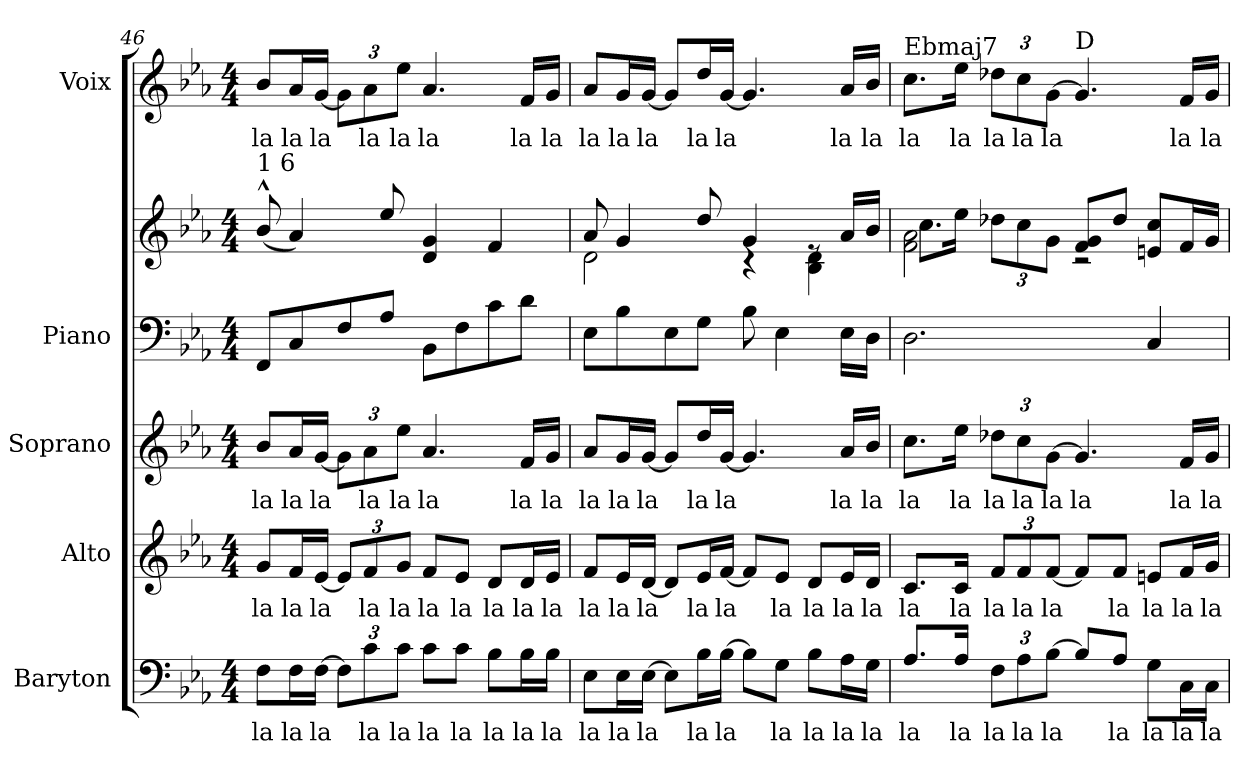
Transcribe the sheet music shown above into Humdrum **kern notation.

**kern	**text	**kern	**text	**kern	**text	**kern	**kern	**kern	**text
*part5	*part5	*part4	*part4	*part3	*part3	*part2	*part2	*part1	*part1
*staff6	*staff6	*staff5	*staff5	*staff4	*staff4	*staff3	*staff2	*staff1	*staff1
*I"Baryton	*	*I"Alto	*	*I"Soprano	*	*I"Piano	*	*I"Voix	*
*I'Bar.	*	*I'A	*	*I'S	*	*I'Pno	*	*I'Voix	*
*clefF4	*	*clefG2	*	*clefG2	*	*clefF4	*clefG2	*clefG2	*
*k[b-e-a-]	*	*k[b-e-a-]	*	*k[b-e-a-]	*	*k[b-e-a-]	*k[b-e-a-]	*k[b-e-a-]	*
*E-:	*	*E-:	*	*E-:	*	*E-:	*E-:	*E-:	*
*M4/4	*	*M4/4	*	*M4/4	*	*M4/4	*M4/4	*M4/4	*
=46	=46	=46	=46	=46	=46	=46	=46	=46	=46
!	!LO:LY:b	!	!	!	!	!	!	!	!
!	!	!	!LO:LY:b	!	!	!	!	!	!
!	!	!	!	!	!LO:LY:b	!	!	!	!
!	!	!	!	!	!	!	!LO:TX:a:t=1 6	!	!
!	!	!	!	!	!	!	!	!	!LO:LY:b
8F\L	la	8g/L	la	8b-/L	la	8FF/L	(<8b-^^>/	8b-/L	la
!	!LO:LY:b	!	!	!	!	!	!	!	!
!	!	!	!LO:LY:b	!	!	!	!	!	!
!	!	!	!	!	!LO:LY:b	!	!	!	!
!	!	!	!	!	!	!	!	!	!LO:LY:b
16F\L	la	16f/L	la	16a-/L	la	8C/	4a-/)	16a-/L	la
!	!LO:LY:b	!	!	!	!	!	!	!	!
!	!	!	!LO:LY:b	!	!	!	!	!	!
!	!	!	!	!	!LO:LY:b	!	!	!	!
!	!	!	!	!	!	!	!	!	!LO:LY:b
[<16F\JJ	la	[<16e-/JJ	la	[<16g/JJ	la	.	.	[<16g/JJ	la
*	*	*Xbrackettup	*	*	*	*	*	*	*
12F\L]	.	12e-/L]	.	12g\L]	.	8F/	.	12g\L]	.
!	!LO:LY:b	!	!	!	!	!	!	!	!
!	!	!	!LO:LY:b	!	!	!	!	!	!
!	!	!	!	!	!LO:LY:b	!	!	!	!
!	!	!	!	!	!	!	!	!	!LO:LY:b
12c\	la	12f/	la	12a-\	la	.	.	12a-\	la
.	.	.	.	.	.	8A-/J	8ee-/	.	.
!	!LO:LY:b	!	!	!	!	!	!	!	!
!	!	!	!LO:LY:b	!	!	!	!	!	!
!	!	!	!	!	!LO:LY:b	!	!	!	!
!	!	!	!	!	!	!	!	!	!LO:LY:b
12c\J	la	12g/J	la	12ee-\J	la	.	.	12ee-\J	la
!	!LO:LY:b	!	!	!	!	!	!	!	!
!	!	!	!LO:LY:b	!	!	!	!	!	!
!	!	!	!	!	!LO:LY:b	!	!	!	!
!	!	!	!	!	!	!	!	!	!LO:LY:b
8c\L	la	8f/L	la	4.a-/	la	8BB-\L	4d/ 4g/	4.a-/	la
!	!LO:LY:b	!	!	!	!	!	!	!	!
!	!	!	!LO:LY:b	!	!	!	!	!	!
8c\J	la	8e-/J	la	.	.	8F\	.	.	.
!	!LO:LY:b	!	!	!	!	!	!	!	!
!	!	!	!LO:LY:b	!	!	!	!	!	!
8B-\L	la	8d/L	la	.	.	8c\	4f/	.	.
!	!LO:LY:b	!	!	!	!	!	!	!	!
!	!	!	!LO:LY:b	!	!	!	!	!	!
!	!	!	!	!	!LO:LY:b	!	!	!	!
!	!	!	!	!	!	!	!	!	!LO:LY:b
16B-\L	la	16d/L	la	16f/LL	la	8d\J	.	16f/LL	la
!	!LO:LY:b	!	!	!	!	!	!	!	!
!	!	!	!LO:LY:b	!	!	!	!	!	!
!	!	!	!	!	!LO:LY:b	!	!	!	!
!	!	!	!	!	!	!	!	!	!LO:LY:b
16B-\JJ	la	16e-/JJ	la	16g/JJ	la	.	.	16g/JJ	la
=47	=47	=47	=47	=47	=47	=47	=47	=47	=47
!	!LO:LY:b	!	!	!	!	!	!	!	!
!	!	!	!LO:LY:b	!	!	!	!	!	!
!	!	!	!	!	!LO:LY:b	!	!	!	!
*	*	*	*	*	*	*	*^	*	*
!	!	!	!	!	!	!	!	!	!	!LO:LY:b
8E-\L	la	8f/L	la	8a-/L	la	8E-\L	8a-/	2d\	8a-/L	la
!	!LO:LY:b	!	!	!	!	!	!	!	!	!
!	!	!	!LO:LY:b	!	!	!	!	!	!	!
!	!	!	!	!	!LO:LY:b	!	!	!	!	!
!	!	!	!	!	!	!	!	!	!	!LO:LY:b
16E-\L	la	16e-/L	la	16g/L	la	8B-\	4g/	.	16g/L	la
!	!LO:LY:b	!	!	!	!	!	!	!	!	!
!	!	!	!LO:LY:b	!	!	!	!	!	!	!
!	!	!	!	!	!LO:LY:b	!	!	!	!	!
!	!	!	!	!	!	!	!	!	!	!LO:LY:b
[<16E-\JJ	la	[<16d/JJ	la	[<16g/JJ	la	.	.	.	[<16g/JJ	la
8E-\L]	.	8d/L]	.	8g/L]	.	8E-\	.	.	8g/L]	.
!	!LO:LY:b	!	!	!	!	!	!	!	!	!
!	!	!	!LO:LY:b	!	!	!	!	!	!	!
!	!	!	!	!	!LO:LY:b	!	!	!	!	!
!	!	!	!	!	!	!	!	!	!	!LO:LY:b
16B-\L	la	16e-/L	la	16dd/L	la	8G\J	8dd/	.	16dd/L	la
!	!LO:LY:b	!	!	!	!	!	!	!	!	!
!	!	!	!LO:LY:b	!	!	!	!	!	!	!
!	!	!	!	!	!LO:LY:b	!	!	!	!	!
!	!	!	!	!	!	!	!	!	!	!LO:LY:b
[<16B-\JJ	la	[<16f/JJ	la	[>16g/JJ	la	.	.	.	[>16g/JJ	la
8B-\L]	.	8f/L]	.	4.g/]	.	8B-\	4g/	4rc	4.g/]	.
!	!LO:LY:b	!	!	!	!	!	!	!	!	!
!	!	!	!LO:LY:b	!	!	!	!	!	!	!
8G\J	la	8e-/J	la	.	.	4E-\	.	.	.	.
!	!LO:LY:b	!	!	!	!	!	!	!	!	!
!	!	!	!LO:LY:b	!	!	!	!	!	!	!
8B-\L	la	8d/L	la	.	.	.	8re	4B-\ 4d\	.	.
!	!LO:LY:b	!	!	!	!	!	!	!	!	!
!	!	!	!LO:LY:b	!	!	!	!	!	!	!
!	!	!	!	!	!LO:LY:b	!	!	!	!	!
!	!	!	!	!	!	!	!	!	!	!LO:LY:b
16A-\L	la	16e-/L	la	16a-/LL	la	16E-\LL	16a-/LL	.	16a-/LL	la
!	!LO:LY:b	!	!	!	!	!	!	!	!	!
!	!	!	!LO:LY:b	!	!	!	!	!	!	!
!	!	!	!	!	!LO:LY:b	!	!	!	!	!
!	!	!	!	!	!	!	!	!	!	!LO:LY:b
16G\JJ	la	16d/JJ	la	16b-/JJ	la	16D\JJ	16b-/JJ	.	16b-/JJ	la
!!LO:PB:g=z
=48	=48	=48	=48	=48	=48	=48	=48	=48	=48	=48
!	!LO:LY:b	!	!	!	!	!	!	!	!	!
!	!	!	!LO:LY:b	!	!	!	!	!	!	!
!	!	!	!	!	!LO:LY:b	!	!	!	!	!
!	!	!	!	!	!	!	!	!	!LO:TX:a:t=Ebmaj7	!
!	!	!	!	!	!	!	!	!	!	!LO:LY:b
8.A-/L	la	8.c/L	la	8.cc\L	la	2.D\	2f\ 2a-\	8.cc\L	8.cc\L	la
!	!LO:LY:b	!	!	!	!	!	!	!	!	!
!	!	!	!LO:LY:b	!	!	!	!	!	!	!
!	!	!	!	!	!LO:LY:b	!	!	!	!	!
!	!	!	!	!	!	!	!	!	!	!LO:LY:b
16A-/Jk	la	16c/Jk	la	16ee-\Jk	la	.	.	16ee-\Jk	16ee-\Jk	la
*Xbrackettup	*	*	*	*	*	*	*	*	*	*
!	!LO:LY:b	!	!	!	!	!	!	!	!	!
!	!	!	!LO:LY:b	!	!	!	!	!	!	!
!	!	!	!	!	!LO:LY:b	!	!	!	!	!
!	!	!	!	!	!	!	!	!	!	!LO:LY:b
12F\L	la	12f/L	la	12dd-X\L	la	.	.	12dd-X\L	12dd-X\L	la
!	!LO:LY:b	!	!	!	!	!	!	!	!	!
!	!	!	!LO:LY:b	!	!	!	!	!	!	!
!	!	!	!	!	!LO:LY:b	!	!	!	!	!
!	!	!	!	!	!	!	!	!	!	!LO:LY:b
12A-\	la	12f/	la	12cc\	la	.	.	12cc\	12cc\	la
!	!LO:LY:b	!	!	!	!	!	!	!	!	!
!	!	!	!LO:LY:b	!	!	!	!	!	!	!
!	!	!	!	!	!LO:LY:b	!	!	!	!	!
!	!	!	!	!	!	!	!	!	!	!LO:LY:b
[<12B-\J	la	[<12f/J	la	[>12g\J	la	.	.	12g\J	[>12g\J	la
!	!	!	!	!	!	!	!	!	!LO:TX:a:t=D	!
!	!	!	!	!	!LO:LY:b	!	!	!	!	!
8B-/L]	.	8f/L]	.	4.g/]	la	.	8f/ 8g/L	2rc	4.g/]	.
!	!LO:LY:b	!	!	!	!	!	!	!	!	!
!	!	!	!LO:LY:b	!	!	!	!	!	!	!
8A-/J	la	8f/J	la	.	.	.	8dd-/J	.	.	.
!	!LO:LY:b	!	!	!	!	!	!	!	!	!
!	!	!	!LO:LY:b	!	!	!	!	!	!	!
8G\L	la	8en/L	la	.	.	4C/	8en/ 8cc/L	.	.	.
!	!LO:LY:b	!	!	!	!	!	!	!	!	!
!	!	!	!LO:LY:b	!	!	!	!	!	!	!
!	!	!	!	!	!LO:LY:b	!	!	!	!	!
!	!	!	!	!	!	!	!	!	!	!LO:LY:b
16C\L	la	16f/L	la	16f/LL	la	.	16f/L	.	16f/LL	la
!	!LO:LY:b	!	!	!	!	!	!	!	!	!
!	!	!	!LO:LY:b	!	!	!	!	!	!	!
!	!	!	!	!	!LO:LY:b	!	!	!	!	!
!	!	!	!	!	!	!	!	!	!	!LO:LY:b
16C\JJ	la	16g/JJ	la	16g/JJ	la	.	16g/JJ	.	16g/JJ	la
*	*	*	*	*	*	*	*v	*v	*	*
=	=	=	=	=	=	=	=	=	=
*-	*-	*-	*-	*-	*-	*-	*-	*-	*-
